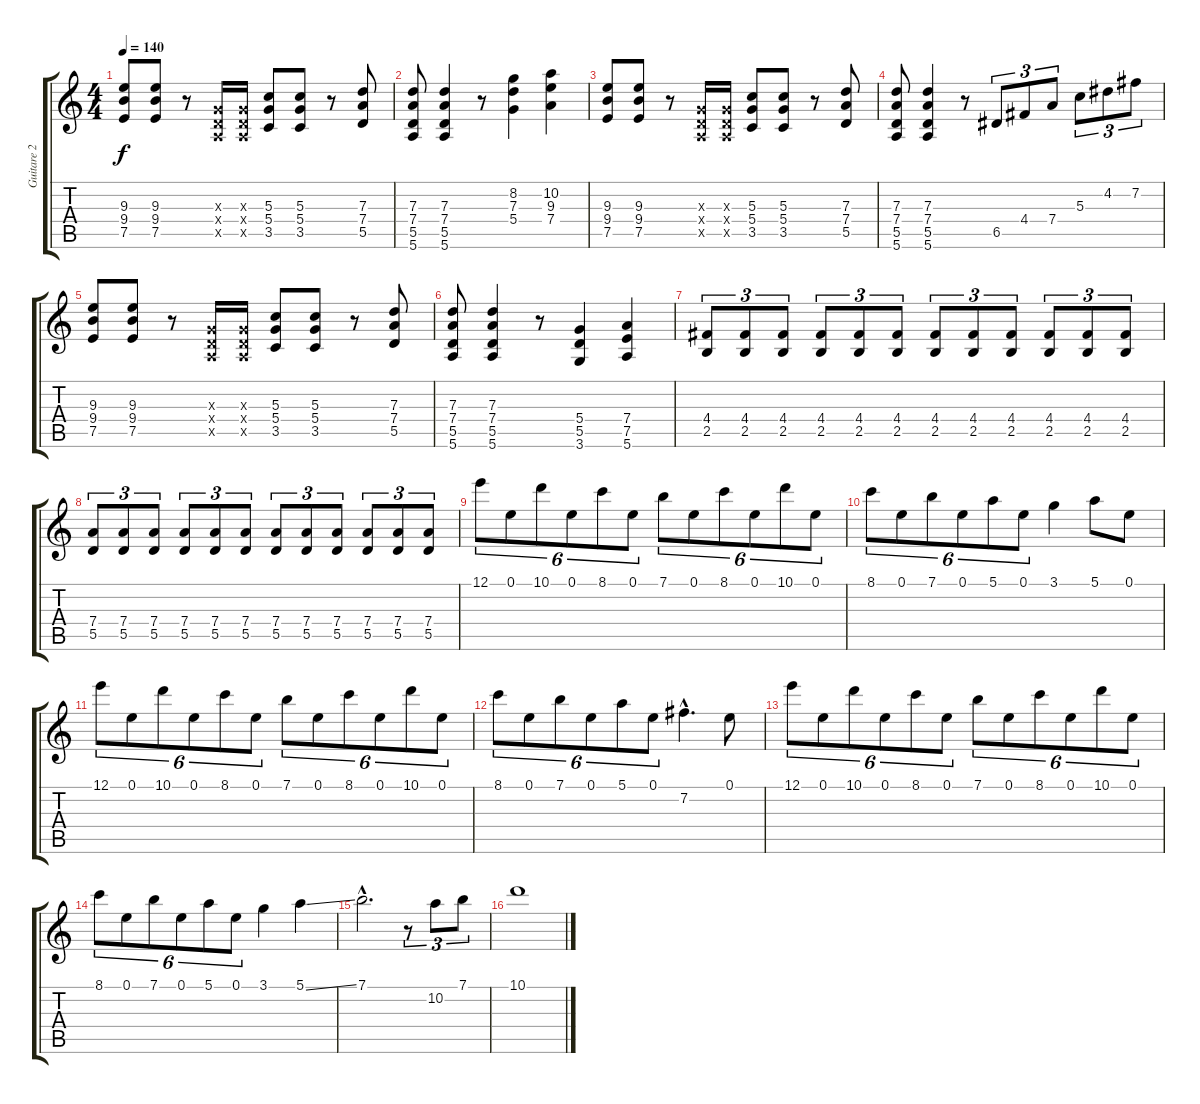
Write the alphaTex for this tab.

\track ("Guitare 2" "Guitare 2") {instrument distortionguitar}
\staff {score tabs}
\tuning (E4 B3 G3 D3 A2 E2) {hide}
\ts (4 4)
\tempo 140
\clef g2
\ks c
(9.3 9.4 7.5).8{dy f} (9.3 9.4 7.5).8 r.8 (0.3{x} 0.4{x} 0.5{x}).16 (0.3{x} 0.4{x} 0.5{x}).16 (5.3 5.4 3.5).8 (5.3 5.4 3.5).8 r.8 (7.3 7.4 5.5).8 |
(7.3 7.4 5.5 5.6).8 (7.3 7.4 5.5 5.6).4 r.8 (8.2 7.3 5.4).4 (10.2 9.3 7.4).4 |
(9.3 9.4 7.5).8 (9.3 9.4 7.5).8 r.8 (0.3{x} 0.4{x} 0.5{x}).16 (0.3{x} 0.4{x} 0.5{x}).16 (5.3 5.4 3.5).8 (5.3 5.4 3.5).8 r.8 (7.3 7.4 5.5).8 |
(7.3 7.4 5.5 5.6).8 (7.3 7.4 5.5 5.6).4 r.8 6.5.8{tu (3 2)} 4.4.8{tu (3 2)} 7.4.8{tu (3 2)} 5.3.8{tu (3 2)} 4.2.8{tu (3 2)} 7.2.8{tu (3 2)} |
(9.3 9.4 7.5).8 (9.3 9.4 7.5).8 r.8 (0.3{x} 0.4{x} 0.5{x}).16 (0.3{x} 0.4{x} 0.5{x}).16 (5.3 5.4 3.5).8 (5.3 5.4 3.5).8 r.8 (7.3 7.4 5.5).8 |
(7.3 7.4 5.5 5.6).8 (7.3 7.4 5.5 5.6).4 r.8 (5.4 5.5 3.6).4 (7.4 7.5 5.6).4 |
(4.4 2.5).8{tu (3 2)} (4.4 2.5).8{tu (3 2)} (4.4 2.5).8{tu (3 2)} (4.4 2.5).8{tu (3 2)} (4.4 2.5).8{tu (3 2)} (4.4 2.5).8{tu (3 2)} (4.4 2.5).8{tu (3 2)} (4.4 2.5).8{tu (3 2)} (4.4 2.5).8{tu (3 2)} (4.4 2.5).8{tu (3 2)} (4.4 2.5).8{tu (3 2)} (4.4 2.5).8{tu (3 2)} |
(7.4 5.5).8{tu (3 2)} (7.4 5.5).8{tu (3 2)} (7.4 5.5).8{tu (3 2)} (7.4 5.5).8{tu (3 2)} (7.4 5.5).8{tu (3 2)} (7.4 5.5).8{tu (3 2)} (7.4 5.5).8{tu (3 2)} (7.4 5.5).8{tu (3 2)} (7.4 5.5).8{tu (3 2)} (7.4 5.5).8{tu (3 2)} (7.4 5.5).8{tu (3 2)} (7.4 5.5).8{tu (3 2)} |
12.1.8{tu (6 4)} 0.1.8{tu (6 4)} 10.1.8{tu (6 4)} 0.1.8{tu (6 4)} 8.1.8{tu (6 4)} 0.1.8{tu (6 4)} 7.1.8{tu (6 4)} 0.1.8{tu (6 4)} 8.1.8{tu (6 4)} 0.1.8{tu (6 4)} 10.1.8{tu (6 4)} 0.1.8{tu (6 4)} |
8.1.8{tu (6 4)} 0.1.8{tu (6 4)} 7.1.8{tu (6 4)} 0.1.8{tu (6 4)} 5.1.8{tu (6 4)} 0.1.8{tu (6 4)} 3.1.4 5.1.8 0.1.8 |
12.1.8{tu (6 4)} 0.1.8{tu (6 4)} 10.1.8{tu (6 4)} 0.1.8{tu (6 4)} 8.1.8{tu (6 4)} 0.1.8{tu (6 4)} 7.1.8{tu (6 4)} 0.1.8{tu (6 4)} 8.1.8{tu (6 4)} 0.1.8{tu (6 4)} 10.1.8{tu (6 4)} 0.1.8{tu (6 4)} |
8.1.8{tu (6 4)} 0.1.8{tu (6 4)} 7.1.8{tu (6 4)} 0.1.8{tu (6 4)} 5.1.8{tu (6 4)} 0.1.8{tu (6 4)} 7.2{hac}.4{d} 0.1.8 |
12.1.8{tu (6 4)} 0.1.8{tu (6 4)} 10.1.8{tu (6 4)} 0.1.8{tu (6 4)} 8.1.8{tu (6 4)} 0.1.8{tu (6 4)} 7.1.8{tu (6 4)} 0.1.8{tu (6 4)} 8.1.8{tu (6 4)} 0.1.8{tu (6 4)} 10.1.8{tu (6 4)} 0.1.8{tu (6 4)} |
8.1.8{tu (6 4)} 0.1.8{tu (6 4)} 7.1.8{tu (6 4)} 0.1.8{tu (6 4)} 5.1.8{tu (6 4)} 0.1.8{tu (6 4)} 3.1.4 5.1{ss}.4 |
7.1{hac}.2{d} r.8{tu (3 2)} 10.2.8{tu (3 2)} 7.1.8{tu (3 2)} |
10.1.1
